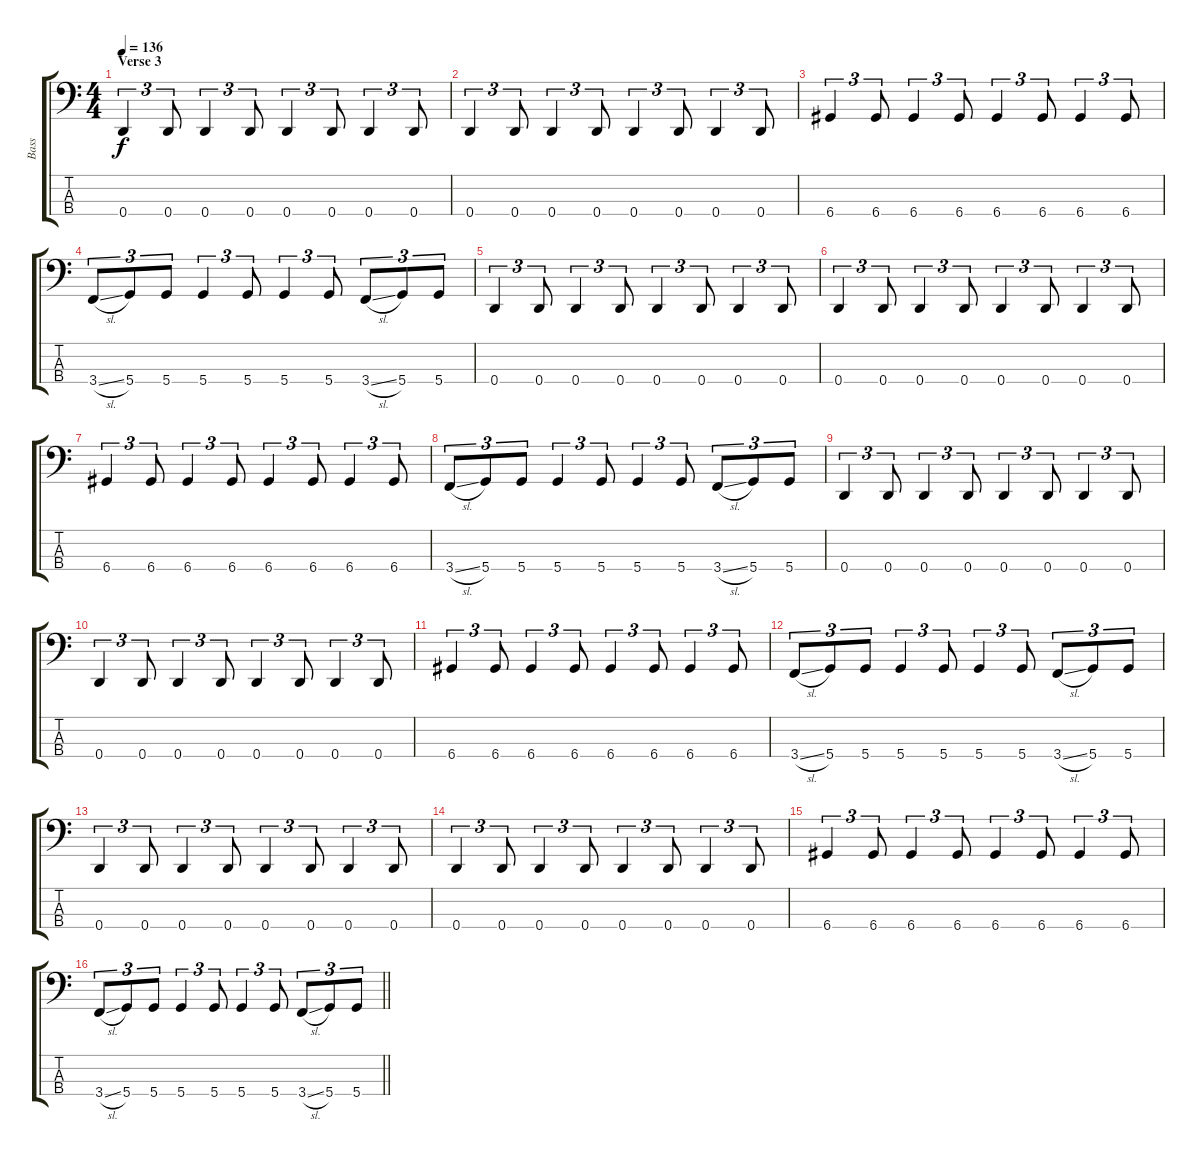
\track ("Bass" "Bass") {instrument electricbassfinger}
\staff {score tabs}
\tuning (F2 C2 G1 D1) {hide}
\ts (4 4)
\section ("" "Verse 3")
\tempo 136
\clef f4
\ks c
0.4.4{tu (3 2) dy f} 0.4.8{tu (3 2)} 0.4.4{tu (3 2)} 0.4.8{tu (3 2)} 0.4.4{tu (3 2)} 0.4.8{tu (3 2)} 0.4.4{tu (3 2)} 0.4.8{tu (3 2)} |
0.4.4{tu (3 2)} 0.4.8{tu (3 2)} 0.4.4{tu (3 2)} 0.4.8{tu (3 2)} 0.4.4{tu (3 2)} 0.4.8{tu (3 2)} 0.4.4{tu (3 2)} 0.4.8{tu (3 2)} |
6.4.4{tu (3 2)} 6.4.8{tu (3 2)} 6.4.4{tu (3 2)} 6.4.8{tu (3 2)} 6.4.4{tu (3 2)} 6.4.8{tu (3 2)} 6.4.4{tu (3 2)} 6.4.8{tu (3 2)} |
3.4{sl}.8{tu (3 2)} 5.4.8{tu (3 2)} 5.4.8{tu (3 2)} 5.4.4{tu (3 2)} 5.4.8{tu (3 2)} 5.4.4{tu (3 2)} 5.4.8{tu (3 2)} 3.4{sl}.8{tu (3 2)} 5.4.8{tu (3 2)} 5.4.8{tu (3 2)} |
0.4.4{tu (3 2)} 0.4.8{tu (3 2)} 0.4.4{tu (3 2)} 0.4.8{tu (3 2)} 0.4.4{tu (3 2)} 0.4.8{tu (3 2)} 0.4.4{tu (3 2)} 0.4.8{tu (3 2)} |
0.4.4{tu (3 2)} 0.4.8{tu (3 2)} 0.4.4{tu (3 2)} 0.4.8{tu (3 2)} 0.4.4{tu (3 2)} 0.4.8{tu (3 2)} 0.4.4{tu (3 2)} 0.4.8{tu (3 2)} |
6.4.4{tu (3 2)} 6.4.8{tu (3 2)} 6.4.4{tu (3 2)} 6.4.8{tu (3 2)} 6.4.4{tu (3 2)} 6.4.8{tu (3 2)} 6.4.4{tu (3 2)} 6.4.8{tu (3 2)} |
3.4{sl}.8{tu (3 2)} 5.4.8{tu (3 2)} 5.4.8{tu (3 2)} 5.4.4{tu (3 2)} 5.4.8{tu (3 2)} 5.4.4{tu (3 2)} 5.4.8{tu (3 2)} 3.4{sl}.8{tu (3 2)} 5.4.8{tu (3 2)} 5.4.8{tu (3 2)} |
0.4.4{tu (3 2)} 0.4.8{tu (3 2)} 0.4.4{tu (3 2)} 0.4.8{tu (3 2)} 0.4.4{tu (3 2)} 0.4.8{tu (3 2)} 0.4.4{tu (3 2)} 0.4.8{tu (3 2)} |
0.4.4{tu (3 2)} 0.4.8{tu (3 2)} 0.4.4{tu (3 2)} 0.4.8{tu (3 2)} 0.4.4{tu (3 2)} 0.4.8{tu (3 2)} 0.4.4{tu (3 2)} 0.4.8{tu (3 2)} |
6.4.4{tu (3 2)} 6.4.8{tu (3 2)} 6.4.4{tu (3 2)} 6.4.8{tu (3 2)} 6.4.4{tu (3 2)} 6.4.8{tu (3 2)} 6.4.4{tu (3 2)} 6.4.8{tu (3 2)} |
3.4{sl}.8{tu (3 2)} 5.4.8{tu (3 2)} 5.4.8{tu (3 2)} 5.4.4{tu (3 2)} 5.4.8{tu (3 2)} 5.4.4{tu (3 2)} 5.4.8{tu (3 2)} 3.4{sl}.8{tu (3 2)} 5.4.8{tu (3 2)} 5.4.8{tu (3 2)} |
0.4.4{tu (3 2)} 0.4.8{tu (3 2)} 0.4.4{tu (3 2)} 0.4.8{tu (3 2)} 0.4.4{tu (3 2)} 0.4.8{tu (3 2)} 0.4.4{tu (3 2)} 0.4.8{tu (3 2)} |
0.4.4{tu (3 2)} 0.4.8{tu (3 2)} 0.4.4{tu (3 2)} 0.4.8{tu (3 2)} 0.4.4{tu (3 2)} 0.4.8{tu (3 2)} 0.4.4{tu (3 2)} 0.4.8{tu (3 2)} |
6.4.4{tu (3 2)} 6.4.8{tu (3 2)} 6.4.4{tu (3 2)} 6.4.8{tu (3 2)} 6.4.4{tu (3 2)} 6.4.8{tu (3 2)} 6.4.4{tu (3 2)} 6.4.8{tu (3 2)} |
\barLineRight lightlight
3.4{sl}.8{tu (3 2)} 5.4.8{tu (3 2)} 5.4.8{tu (3 2)} 5.4.4{tu (3 2)} 5.4.8{tu (3 2)} 5.4.4{tu (3 2)} 5.4.8{tu (3 2)} 3.4{sl}.8{tu (3 2)} 5.4.8{tu (3 2)} 5.4.8{tu (3 2)}
